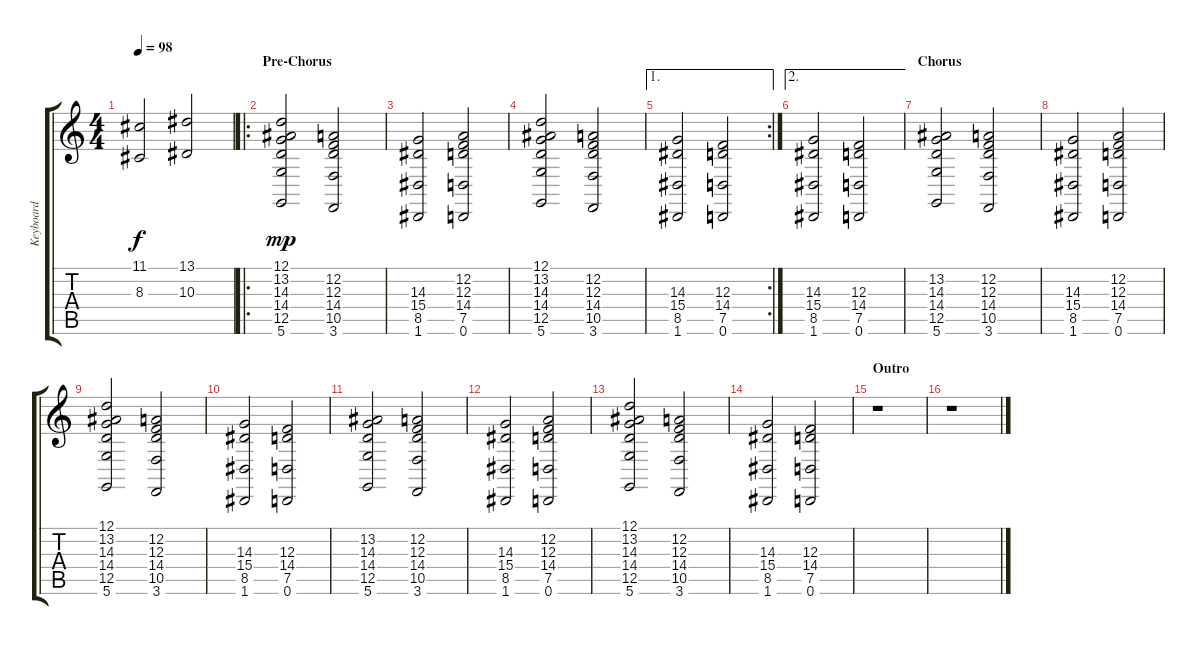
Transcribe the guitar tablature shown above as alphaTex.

\track ("Keyboard" "Keyboard") {instrument stringensemble1}
\staff {score tabs}
\tuning (D4 A3 F3 C3 G2 D2) {hide}
\ts (4 4)
\tempo 98
\clef g2
\ks c
(11.1 8.3).2{dy f} (13.1 10.3).2 |
\ro
\section ("" "Pre-Chorus")
(12.1 13.2 14.3 14.4 12.5 5.6).2{dy mp} (12.2 12.3 14.4 10.5 3.6).2 |
(14.3 15.4 8.5 1.6).2 (12.2 12.3 14.4 7.5 0.6).2 |
(12.1 13.2 14.3 14.4 12.5 5.6).2 (12.2 12.3 14.4 10.5 3.6).2 |
\ae 1
\rc 2
(14.3 15.4 8.5 1.6).2 (12.3 14.4 7.5 0.6).2 |
\ae 2
(14.3 15.4 8.5 1.6).2 (12.3 14.4 7.5 0.6).2 |
\section ("" "Chorus")
(13.2 14.3 14.4 12.5 5.6).2 (12.2 12.3 14.4 10.5 3.6).2 |
(14.3 15.4 8.5 1.6).2 (12.2 12.3 14.4 7.5 0.6).2 |
(12.1 13.2 14.3 14.4 12.5 5.6).2 (12.2 12.3 14.4 10.5 3.6).2 |
(14.3 15.4 8.5 1.6).2 (12.3 14.4 7.5 0.6).2 |
(13.2 14.3 14.4 12.5 5.6).2 (12.2 12.3 14.4 10.5 3.6).2 |
(14.3 15.4 8.5 1.6).2 (12.2 12.3 14.4 7.5 0.6).2 |
(12.1 13.2 14.3 14.4 12.5 5.6).2 (12.2 12.3 14.4 10.5 3.6).2 |
(14.3 15.4 8.5 1.6).2 (12.3 14.4 7.5 0.6).2 |
\section ("" "Outro")
r.1 |
r.1
